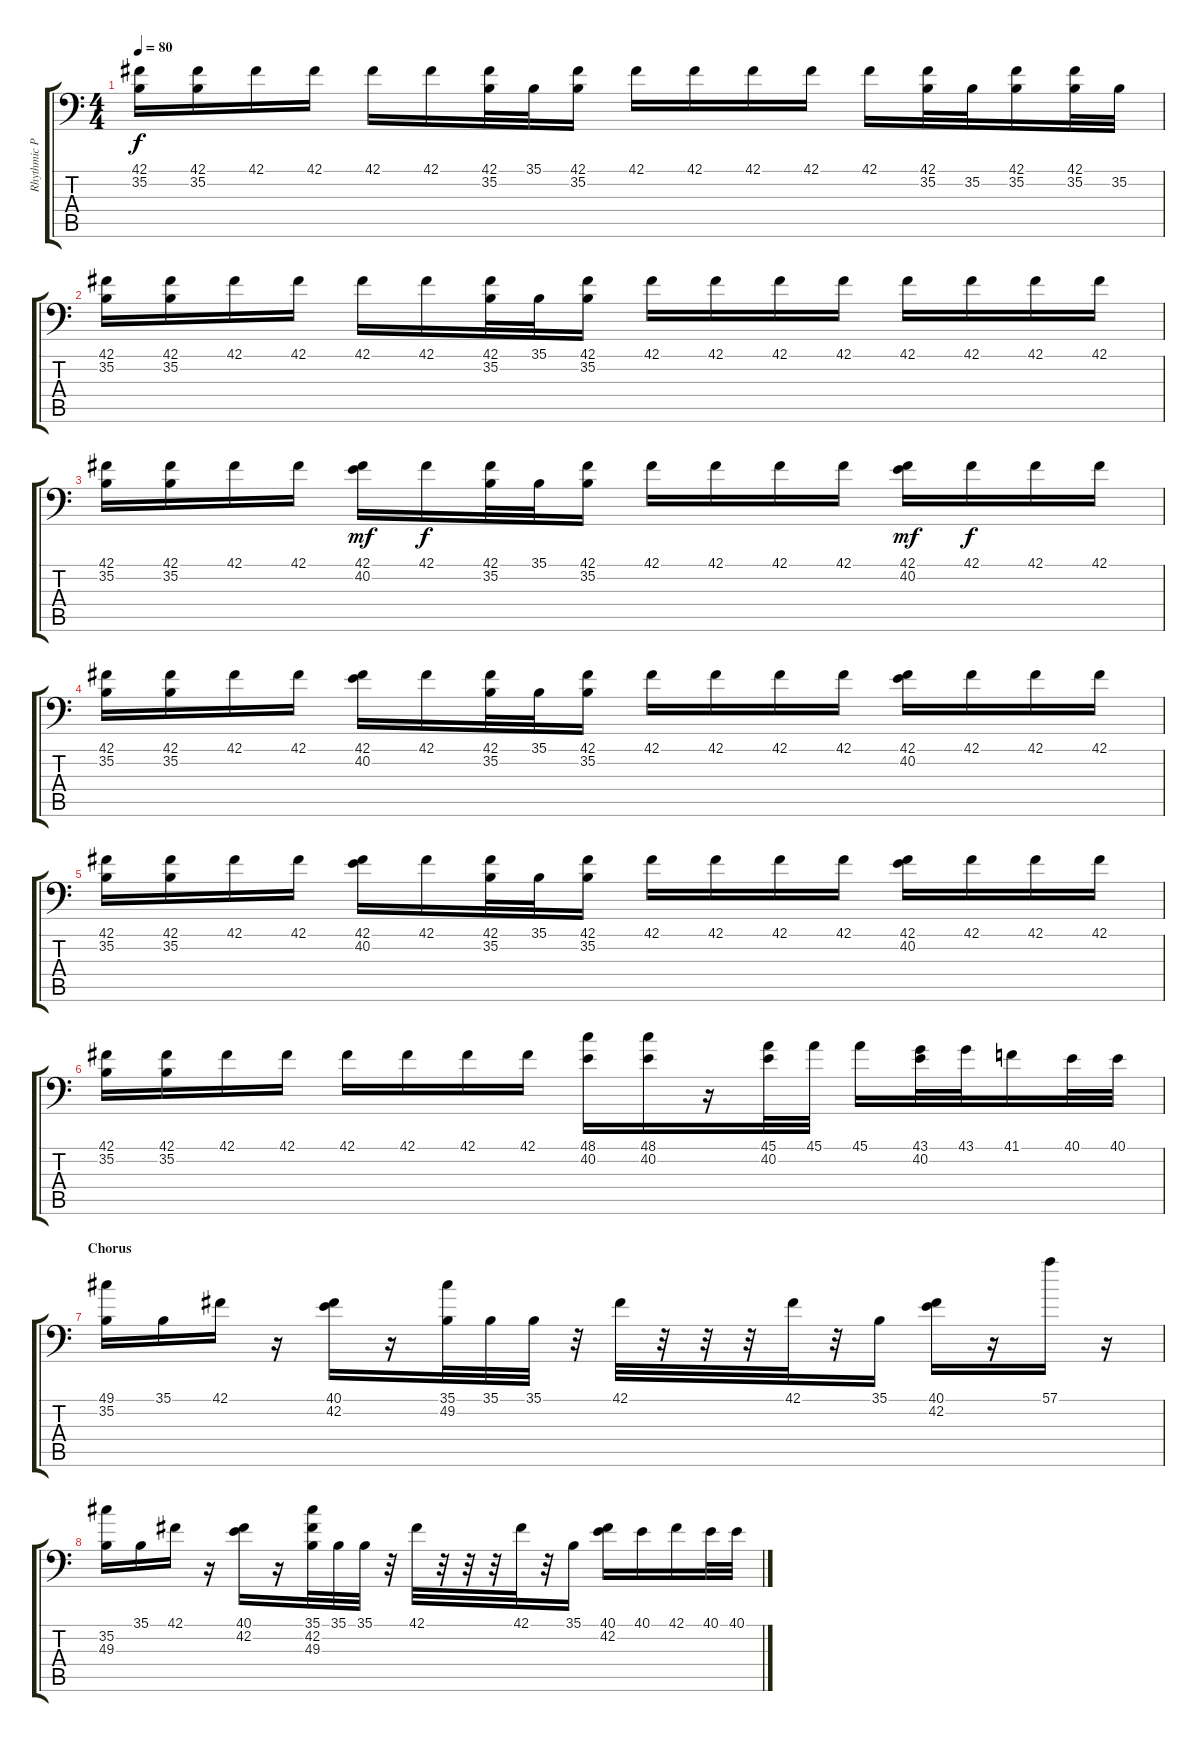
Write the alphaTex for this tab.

\track ("Rhythmic Percussion" "Rhythmic P") {instrument acousticgrandpiano}
\staff {score tabs}
\tuning (C-1 C-1 C-1 C-1 C-1 C-1) {hide}
\ts (4 4)
\tempo 80
\clef f4
\ks c
(42.1 35.2).16{dy f} (42.1 35.2).16 42.1.16 42.1.16 42.1.16 42.1.16 (42.1 35.2).32 35.1.32 (42.1 35.2).16 42.1.16 42.1.16 42.1.16 42.1.16 42.1.16 (42.1 35.2).32 35.2.32 (42.1 35.2).16 (42.1 35.2).32 35.2.32 |
(42.1 35.2).16 (42.1 35.2).16 42.1.16 42.1.16 42.1.16 42.1.16 (42.1 35.2).32 35.1.32 (42.1 35.2).16 42.1.16 42.1.16 42.1.16 42.1.16 42.1.16 42.1.16 42.1.16 42.1.16 |
(42.1 35.2).16 (42.1 35.2).16 42.1.16 42.1.16 (42.1 40.2).16{dy mf} 42.1.16{dy f} (42.1 35.2).32 35.1.32 (42.1 35.2).16 42.1.16 42.1.16 42.1.16 42.1.16 (42.1 40.2).16{dy mf} 42.1.16{dy f} 42.1.16 42.1.16 |
(42.1 35.2).16 (42.1 35.2).16 42.1.16 42.1.16 (42.1 40.2).16 42.1.16 (42.1 35.2).32 35.1.32 (42.1 35.2).16 42.1.16 42.1.16 42.1.16 42.1.16 (42.1 40.2).16 42.1.16 42.1.16 42.1.16 |
(42.1 35.2).16 (42.1 35.2).16 42.1.16 42.1.16 (42.1 40.2).16 42.1.16 (42.1 35.2).32 35.1.32 (42.1 35.2).16 42.1.16 42.1.16 42.1.16 42.1.16 (42.1 40.2).16 42.1.16 42.1.16 42.1.16 |
(42.1 35.2).16 (42.1 35.2).16 42.1.16 42.1.16 42.1.16 42.1.16 42.1.16 42.1.16 (48.1 40.2).16 (48.1 40.2).16 r.16 (45.1 40.2).32 45.1.32 45.1.16 (43.1 40.2).32 43.1.32 41.1.16 40.1.32 40.1.32 |
\section ("" "Chorus")
(49.1 35.2).16 35.1.16 42.1.16 r.16 (40.1 42.2).16 r.16 (35.1 49.2).32 35.1.32 35.1.32 r.32 42.1.32 r.32 r.32 r.32 42.1.32 r.32 35.1.16 (40.1 42.2).16 r.16 57.1.16 r.16 |
(35.2 49.3).16 35.1.16 42.1.16 r.16 (40.1 42.2).16 r.16 (35.1 42.2 49.3).32 35.1.32 35.1.32 r.32 42.1.32 r.32 r.32 r.32 42.1.32 r.32 35.1.16 (40.1 42.2).16 40.1.16 42.1.16 40.1.32 40.1.32
